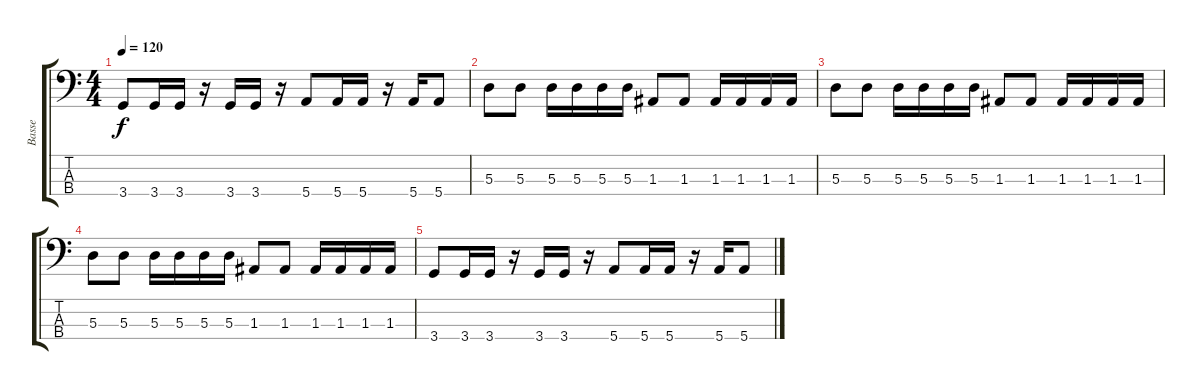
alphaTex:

\track ("Basse" "Basse") {instrument electricbasspick}
\staff {score tabs}
\tuning (G2 D2 A1 E1) {hide}
\ts (4 4)
\tempo 120
\clef f4
\ks c
3.4.8{dy f} 3.4.16 3.4.16 r.16 3.4.16 3.4.16 r.16 5.4.8 5.4.16 5.4.16 r.16 5.4.16 5.4.8 |
5.3.8 5.3.8 5.3.16 5.3.16 5.3.16 5.3.16 1.3.8 1.3.8 1.3.16 1.3.16 1.3.16 1.3.16 |
5.3.8 5.3.8 5.3.16 5.3.16 5.3.16 5.3.16 1.3.8 1.3.8 1.3.16 1.3.16 1.3.16 1.3.16 |
5.3.8 5.3.8 5.3.16 5.3.16 5.3.16 5.3.16 1.3.8 1.3.8 1.3.16 1.3.16 1.3.16 1.3.16 |
3.4.8 3.4.16 3.4.16 r.16 3.4.16 3.4.16 r.16 5.4.8 5.4.16 5.4.16 r.16 5.4.16 5.4.8
